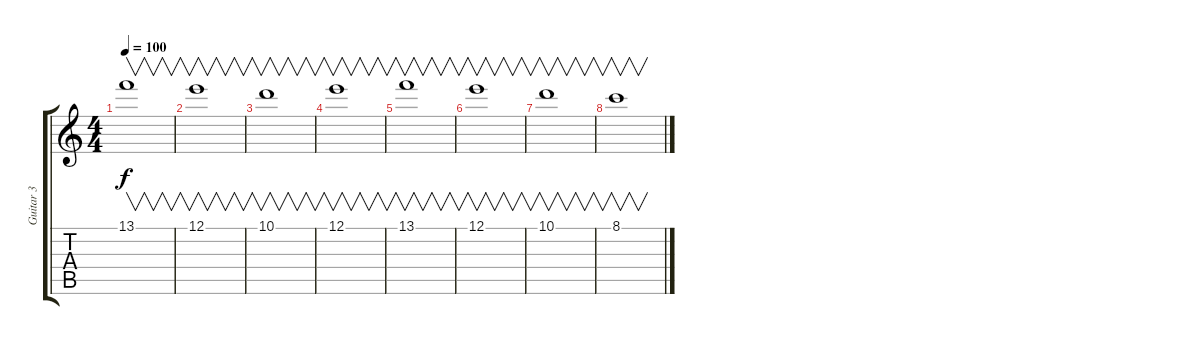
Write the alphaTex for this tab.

\track ("Guitar 3" "Guitar 3") {instrument distortionguitar}
\staff {score tabs}
\tuning (E4 B3 G3 D3 A2 E2) {hide}
\ts (4 4)
\tempo 100
\clef g2
\ks c
13.1.1{v dy f} |
12.1.1{v} |
10.1.1{v} |
12.1.1{v} |
13.1.1{v} |
12.1.1{v} |
10.1.1{v} |
8.1.1{v}
